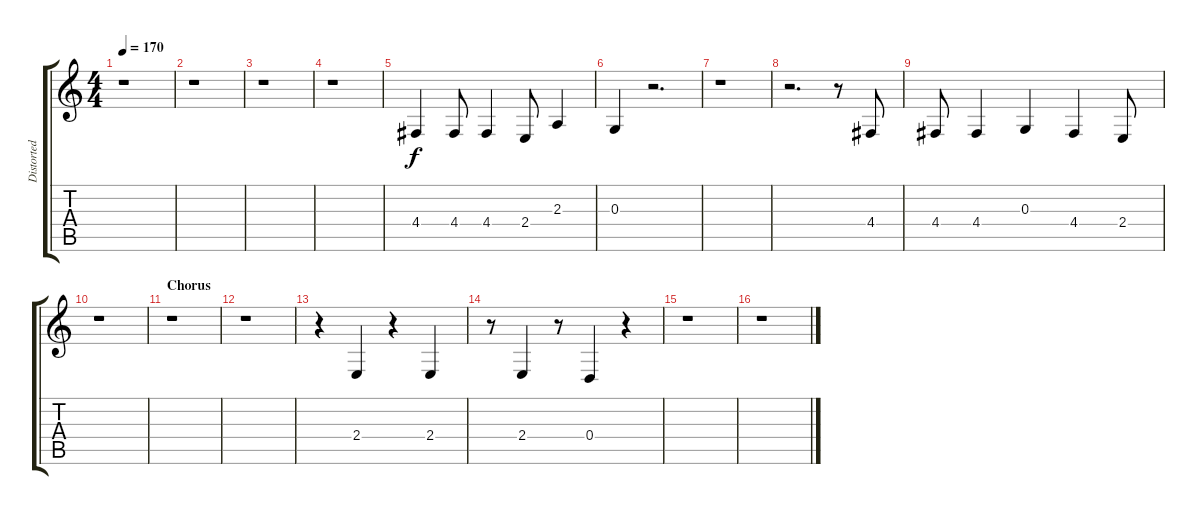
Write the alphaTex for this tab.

\track ("Distorted Vocals (Raargh!!!)" "Distorted ") {instrument gunshot}
\staff {score tabs}
\tuning (E4 B3 G3 D3 A2 D2) {hide}
\ts (4 4)
\tempo 170
\clef g2
\ks c
r.1{dy f} |
r.1 |
r.1 |
r.1 |
4.4.4 4.4.8 4.4.4 2.4.8 2.3.4 |
0.3.4 r.2{d} |
r.1 |
r.2{d} r.8 4.4.8 |
4.4.8 4.4.4 0.3.4 4.4.4 2.4.8 |
r.1 |
\section ("" "Chorus")
r.1 |
r.1 |
r.4 2.4.4 r.4 2.4.4 |
r.8 2.4.4 r.8 0.4.4 r.4 |
r.1 |
r.1
